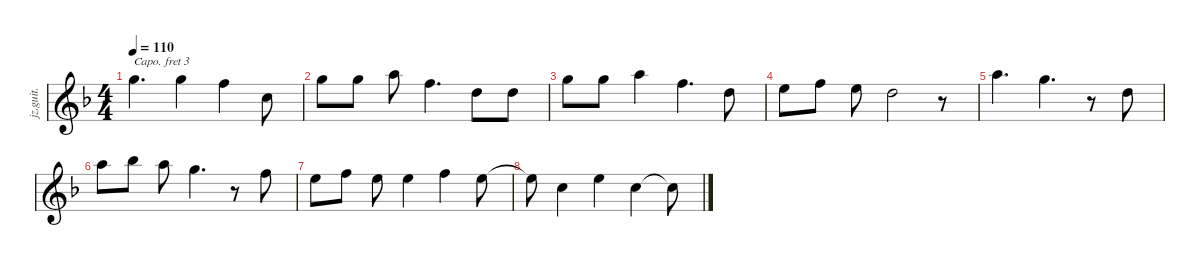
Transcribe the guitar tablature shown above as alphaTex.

\defaultSystemsLayout 4
\hideDynamics
\bracketExtendMode nobrackets
\otherSystemsTrackNameOrientation horizontal
\track ("Jazz Guitar" "jz.guit.") {instrument electricguitarjazz}
\staff {score}
\capo 3
\tuning (E4 B3 G3 D3 A2 E2)
\ts (4 4)
\tempo 110
\clef g2
\ks f
5.2{acc forcenatural}.4{d dy f beam Down} 5.2{acc forcenatural}.4{beam Down} 3.2{acc forcenatural}.4{beam Down} 2.3{acc forcenatural}.8{beam Down} |
0.1{acc forcenatural}.8{beam Down} 0.1{acc forcenatural}.8{beam Down} 2.1{acc forcenatural}.8{beam Down} 3.2{acc forcenatural}.4{d beam Down} 4.3{acc forcenatural}.8{beam Down} 4.3{acc forcenatural}.8{beam Down} |
5.2{acc forcenatural}.8{beam Down} 5.2{acc forcenatural}.8{beam Down} 7.2{acc forcenatural}.4{beam Down} 7.3{acc forcenatural}.4{d beam Down} 4.3{acc forcenatural}.8{beam Down} |
6.3{acc forcenatural}.8{beam Down} 7.3{acc forcenatural}.8{beam Down} 6.3{acc forcenatural}.8{beam Down} 4.3{acc forcenatural}.2{beam Down} r.8{beam Down} |
2.1{acc forcenatural}.4{d beam Down} 0.1{acc forcenatural}.4{d beam Down} r.8{beam Down} 0.2{acc forcenatural}.8{beam Down} |
2.1{acc forcenatural}.8{beam Down} 3.1{acc b}.8{beam Down} 2.1{acc forcenatural}.8{beam Down} 0.1{acc forcenatural}.4{d beam Down} r.8{beam Down} 3.2{acc forcenatural}.8{beam Down} |
2.2{acc forcenatural}.8{beam Down} 3.2{acc forcenatural}.8{beam Down} 2.2{acc forcenatural}.8{beam Down} 2.2{acc forcenatural}.4{beam Down} 3.2{acc forcenatural}.4{beam Down} 2.2{acc forcenatural}.8{beam Down} |
2.2{t acc forcenatural}.8{beam Down} 2.3{acc forcenatural}.4{beam Down} 2.2{acc forcenatural}.4{dy mp beam Down} 2.3{acc forcenatural}.4{beam Down} 2.3{t acc forcenatural}.8{dy f beam Down}
